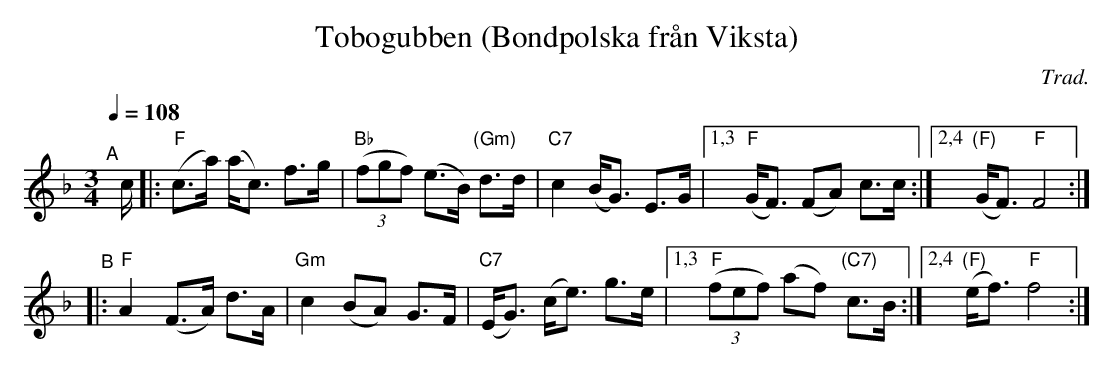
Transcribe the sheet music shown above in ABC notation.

X:1
T: Tobogubben (Bondpolska fr\aan Viksta)
C: Trad.
M: 3/4
L: 1/8
Q: 1/4=108
K: F
"^A"[|] c/ \
|: "F"(c>a) (a<c) f>g | "Bb"(3(fgf) (e>B) "(Gm)"d>d | "C7"c2 (B<G) E>G |\
[1,3 "F"(G<F) (FA) c>c :|[2,4 "(F)"(G<F) "F"F4 :|
"^B"\
|: "F"A2 (F>A) d>A | "Gm"c2 (BA) G>F | "C7"(E<G) (c<e) g>e |\
[1,3 "F"(3(fef) (af) "(C7)"c>B :|[2,4 "(F)"(e<f) "F"f4 :|
